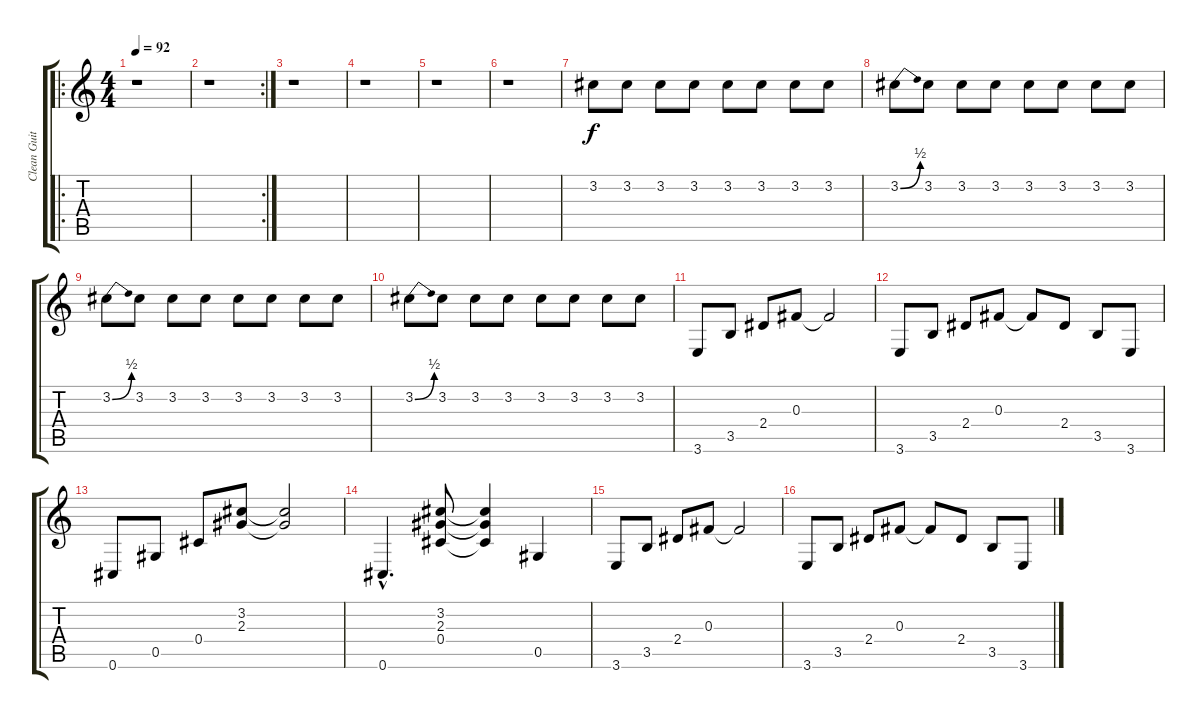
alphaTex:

\track ("Clean Guitar" "Clean Guit") {instrument electricguitarclean}
\staff {score tabs}
\tuning (Eb4 Bb3 Gb3 Db3 Ab2 Db2) {hide}
\ro
\ts (4 4)
\tempo 92
\clef g2
\ks c
r.1{dy f} |
\rc 2
r.1 |
r.1 |
r.1 |
r.1 |
r.1 |
3.2.8 3.2.8 3.2.8 3.2.8 3.2.8 3.2.8 3.2.8 3.2.8 |
3.2{be (bend 0 0 60 2)}.8 3.2.8 3.2.8 3.2.8 3.2.8 3.2.8 3.2.8 3.2.8 |
3.2{be (bend 0 0 60 2)}.8 3.2.8 3.2.8 3.2.8 3.2.8 3.2.8 3.2.8 3.2.8 |
3.2{be (bend 0 0 60 2)}.8 3.2.8 3.2.8 3.2.8 3.2.8 3.2.8 3.2.8 3.2.8 |
3.6.8 3.5.8 2.4.8 0.3.8 0.3{t}.2 |
3.6.8 3.5.8 2.4.8 0.3.8 0.3{t}.8 2.4.8 3.5.8 3.6.8 |
0.6.8 0.5.8 0.4.8 (3.2 2.3).8 (3.2{t} 2.3{t}).2 |
0.6{hac}.4{d} (3.2 2.3 0.4).8 (3.2{t} 2.3{t} 0.4{t}).4 0.5.4 |
3.6.8 3.5.8 2.4.8 0.3.8 0.3{t}.2 |
3.6.8 3.5.8 2.4.8 0.3.8 0.3{t}.8 2.4.8 3.5.8 3.6.8
